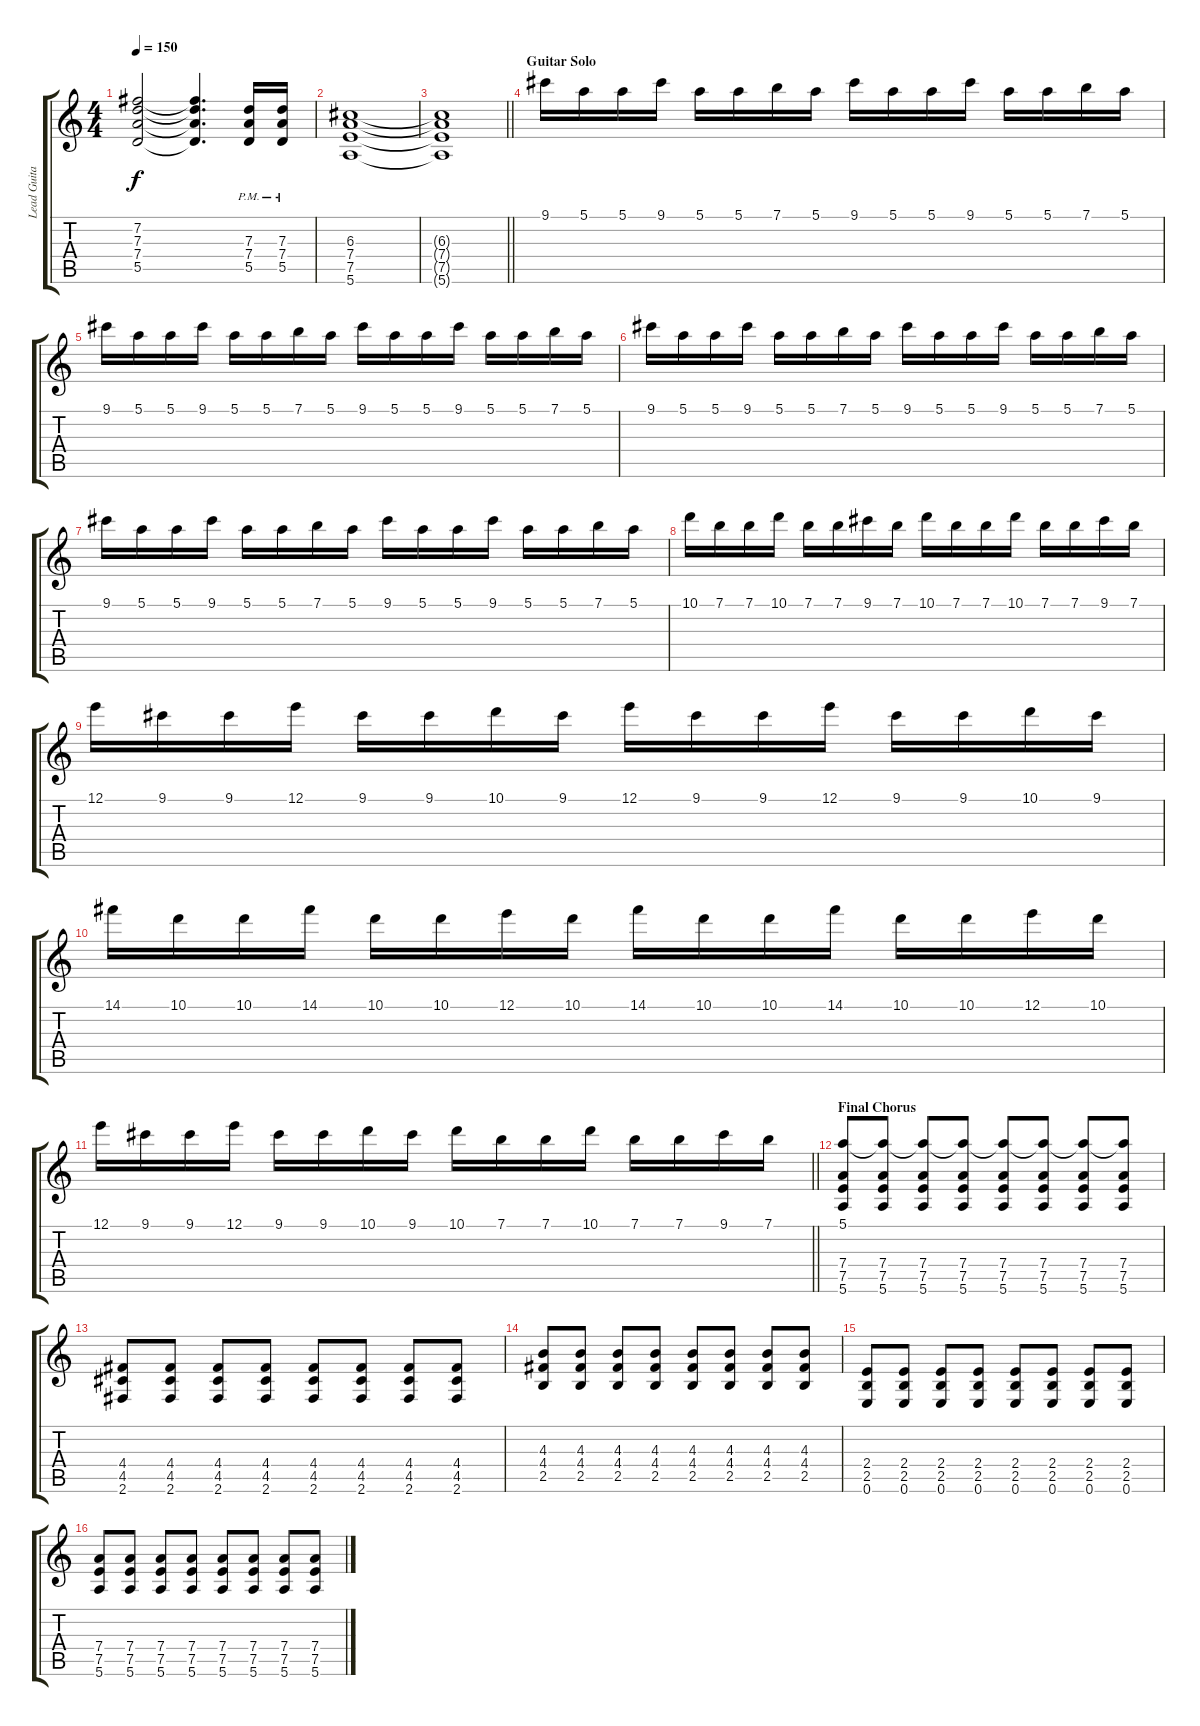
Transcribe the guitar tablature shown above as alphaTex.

\track ("Lead Guitar" "Lead Guita") {instrument distortionguitar}
\staff {score tabs}
\tuning (E4 B3 G3 D3 A2 E2) {hide}
\ts (4 4)
\tempo 150
\clef g2
\ks c
(7.2{t} 7.3{t} 7.4{t} 5.5{t}).2{dy f} (7.2{t} 7.3{t} 7.4{t} 5.5{t}).4{d} (7.3{pm} 7.4{pm} 5.5{pm}).16 (7.3{pm} 7.4{pm} 5.5{pm}).16 |
(6.3 7.4 7.5 5.6).1 |
\barLineRight lightlight
(6.3{t} 7.4{t} 7.5{t} 5.6{t}).1 |
\section ("" "Guitar Solo")
9.1.16 5.1.16 5.1.16 9.1.16 5.1.16 5.1.16 7.1.16 5.1.16 9.1.16 5.1.16 5.1.16 9.1.16 5.1.16 5.1.16 7.1.16 5.1.16 |
9.1.16 5.1.16 5.1.16 9.1.16 5.1.16 5.1.16 7.1.16 5.1.16 9.1.16 5.1.16 5.1.16 9.1.16 5.1.16 5.1.16 7.1.16 5.1.16 |
9.1.16 5.1.16 5.1.16 9.1.16 5.1.16 5.1.16 7.1.16 5.1.16 9.1.16 5.1.16 5.1.16 9.1.16 5.1.16 5.1.16 7.1.16 5.1.16 |
9.1.16 5.1.16 5.1.16 9.1.16 5.1.16 5.1.16 7.1.16 5.1.16 9.1.16 5.1.16 5.1.16 9.1.16 5.1.16 5.1.16 7.1.16 5.1.16 |
10.1.16 7.1.16 7.1.16 10.1.16 7.1.16 7.1.16 9.1.16 7.1.16 10.1.16 7.1.16 7.1.16 10.1.16 7.1.16 7.1.16 9.1.16 7.1.16 |
12.1.16 9.1.16 9.1.16 12.1.16 9.1.16 9.1.16 10.1.16 9.1.16 12.1.16 9.1.16 9.1.16 12.1.16 9.1.16 9.1.16 10.1.16 9.1.16 |
14.1.16 10.1.16 10.1.16 14.1.16 10.1.16 10.1.16 12.1.16 10.1.16 14.1.16 10.1.16 10.1.16 14.1.16 10.1.16 10.1.16 12.1.16 10.1.16 |
\barLineRight lightlight
12.1.16 9.1.16 9.1.16 12.1.16 9.1.16 9.1.16 10.1.16 9.1.16 10.1.16 7.1.16 7.1.16 10.1.16 7.1.16 7.1.16 9.1.16 7.1.16 |
\section ("" "Final Chorus")
(5.1 7.4 7.5 5.6).8 (5.1{t} 7.4 7.5 5.6).8 (5.1{t} 7.4 7.5 5.6).8 (5.1{t} 7.4 7.5 5.6).8 (5.1{t} 7.4 7.5 5.6).8 (5.1{t} 7.4 7.5 5.6).8 (5.1{t} 7.4 7.5 5.6).8 (5.1{t} 7.4 7.5 5.6).8 |
(4.4 4.5 2.6).8 (4.4 4.5 2.6).8 (4.4 4.5 2.6).8 (4.4 4.5 2.6).8 (4.4 4.5 2.6).8 (4.4 4.5 2.6).8 (4.4 4.5 2.6).8 (4.4 4.5 2.6).8 |
(4.3 4.4 2.5).8 (4.3 4.4 2.5).8 (4.3 4.4 2.5).8 (4.3 4.4 2.5).8 (4.3 4.4 2.5).8 (4.3 4.4 2.5).8 (4.3 4.4 2.5).8 (4.3 4.4 2.5).8 |
(2.4 2.5 0.6).8 (2.4 2.5 0.6).8 (2.4 2.5 0.6).8 (2.4 2.5 0.6).8 (2.4 2.5 0.6).8 (2.4 2.5 0.6).8 (2.4 2.5 0.6).8 (2.4 2.5 0.6).8 |
(7.4 7.5 5.6).8 (7.4 7.5 5.6).8 (7.4 7.5 5.6).8 (7.4 7.5 5.6).8 (7.4 7.5 5.6).8 (7.4 7.5 5.6).8 (7.4 7.5 5.6).8 (7.4 7.5 5.6).8
